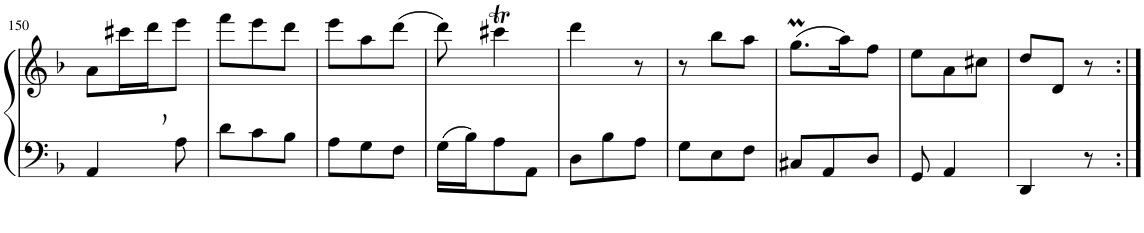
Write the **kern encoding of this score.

**kern	**kern
*part2	*part1
*staff2	*staff1
*I"Fagott	*I"Fuvola
*	*I'Fl
!!LO:PB:g=z
*clefF4	*clefG2
*k[b-]	*k[b-]
*M3/8	*M3/8
=150	=150
4AA,/	8a\L
.	16ccc#X\L
.	16ddd\J
8A\	8eee\J
=151	=151
8d\L	8fff\L
8c\	8eee\
8B-\J	8ddd\J
=152	=152
8A\L	8eee\L
8G\	8aa\
8F\J	(8ddd\J
=153	=153
(16G\LL	8ddd\)
16B-\J)	.
8A\	4ccc#Xt\
8AA\J	.
=154	=154
8D\L	4ddd\
8B-\	.
8A\J	8r
=155	=155
8G\L	8r
8E\	8bb-\L
8F\J	8aa\J
=156	=156
8C#X/L	(8.ggM\L
8AA/	.
.	16aa\K)
8D/J	8ff\J
=157	=157
8GG/	8ee\L
4AA/	8a\
.	8cc#X\J
=158	=158
4DD/	8dd/L
.	8d/J
8r	8r
=:|!	=:|!
*-	*-
